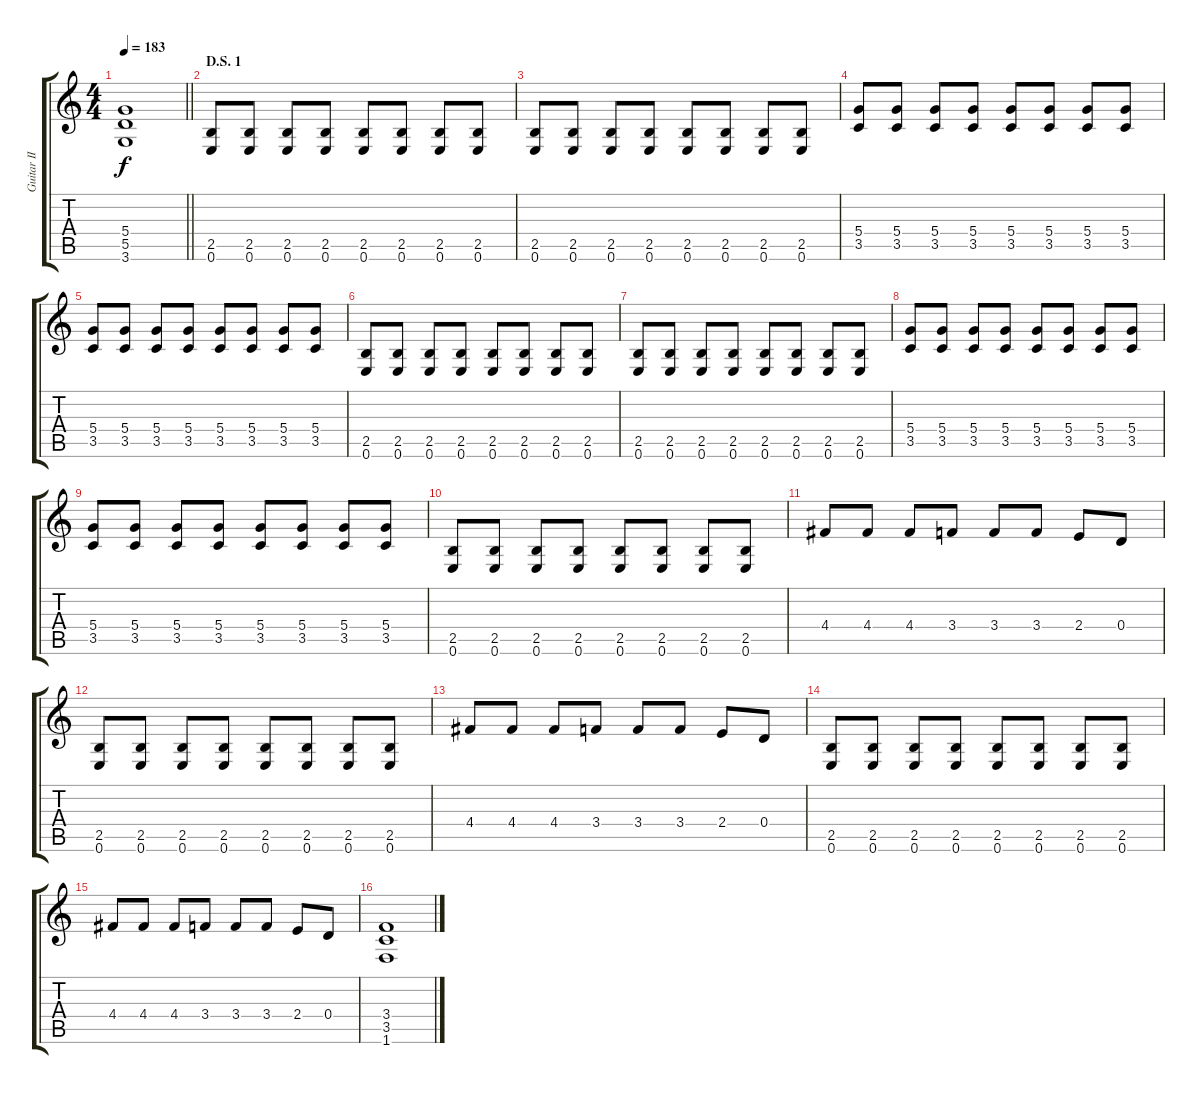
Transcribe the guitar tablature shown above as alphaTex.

\track ("Guitar II" "Guitar II") {instrument distortionguitar}
\staff {score tabs}
\tuning (E4 B3 G3 D3 A2 E2) {hide}
\ts (4 4)
\tempo 183
\clef g2
\barLineRight lightlight
\ks c
(5.4 5.5 3.6).1{dy f} |
\section ("" "D.S. 1")
(2.5 0.6).8 (2.5 0.6).8 (2.5 0.6).8 (2.5 0.6).8 (2.5 0.6).8 (2.5 0.6).8 (2.5 0.6).8 (2.5 0.6).8 |
(2.5 0.6).8 (2.5 0.6).8 (2.5 0.6).8 (2.5 0.6).8 (2.5 0.6).8 (2.5 0.6).8 (2.5 0.6).8 (2.5 0.6).8 |
(5.4 3.5).8 (5.4 3.5).8 (5.4 3.5).8 (5.4 3.5).8 (5.4 3.5).8 (5.4 3.5).8 (5.4 3.5).8 (5.4 3.5).8 |
(5.4 3.5).8 (5.4 3.5).8 (5.4 3.5).8 (5.4 3.5).8 (5.4 3.5).8 (5.4 3.5).8 (5.4 3.5).8 (5.4 3.5).8 |
(2.5 0.6).8 (2.5 0.6).8 (2.5 0.6).8 (2.5 0.6).8 (2.5 0.6).8 (2.5 0.6).8 (2.5 0.6).8 (2.5 0.6).8 |
(2.5 0.6).8 (2.5 0.6).8 (2.5 0.6).8 (2.5 0.6).8 (2.5 0.6).8 (2.5 0.6).8 (2.5 0.6).8 (2.5 0.6).8 |
(5.4 3.5).8 (5.4 3.5).8 (5.4 3.5).8 (5.4 3.5).8 (5.4 3.5).8 (5.4 3.5).8 (5.4 3.5).8 (5.4 3.5).8 |
(5.4 3.5).8 (5.4 3.5).8 (5.4 3.5).8 (5.4 3.5).8 (5.4 3.5).8 (5.4 3.5).8 (5.4 3.5).8 (5.4 3.5).8 |
(2.5 0.6).8 (2.5 0.6).8 (2.5 0.6).8 (2.5 0.6).8 (2.5 0.6).8 (2.5 0.6).8 (2.5 0.6).8 (2.5 0.6).8 |
4.4.8 4.4.8 4.4.8 3.4.8 3.4.8 3.4.8 2.4.8 0.4.8 |
(2.5 0.6).8 (2.5 0.6).8 (2.5 0.6).8 (2.5 0.6).8 (2.5 0.6).8 (2.5 0.6).8 (2.5 0.6).8 (2.5 0.6).8 |
4.4.8 4.4.8 4.4.8 3.4.8 3.4.8 3.4.8 2.4.8 0.4.8 |
(2.5 0.6).8 (2.5 0.6).8 (2.5 0.6).8 (2.5 0.6).8 (2.5 0.6).8 (2.5 0.6).8 (2.5 0.6).8 (2.5 0.6).8 |
4.4.8 4.4.8 4.4.8 3.4.8 3.4.8 3.4.8 2.4.8 0.4.8 |
(3.4 3.5 1.6).1
